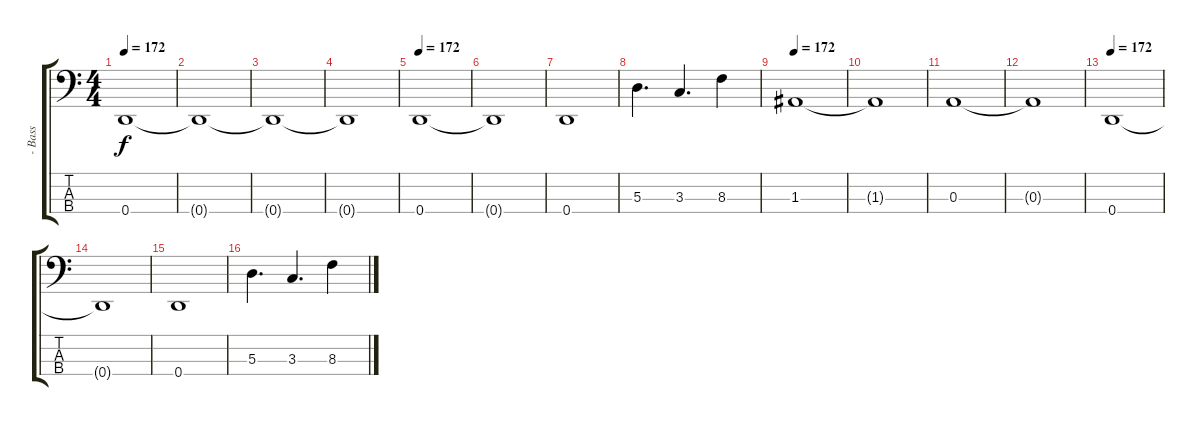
\track (" - Bass" " - Bass") {instrument electricbasspick}
\staff {score tabs}
\tuning (G2 D2 A1 D1) {hide}
\ts (4 4)
\tempo 172
\clef f4
\ks c
0.4.1{dy f} |
0.4{t}.1 |
0.4{t}.1 |
0.4{t}.1 |
\tempo 172
0.4.1 |
0.4{t}.1 |
0.4.1 |
5.3.4{d} 3.3.4{d} 8.3.4 |
\tempo 172
1.3.1 |
1.3{t}.1 |
0.3.1 |
0.3{t}.1 |
\tempo 172
0.4.1 |
0.4{t}.1 |
0.4.1 |
5.3.4{d} 3.3.4{d} 8.3.4
